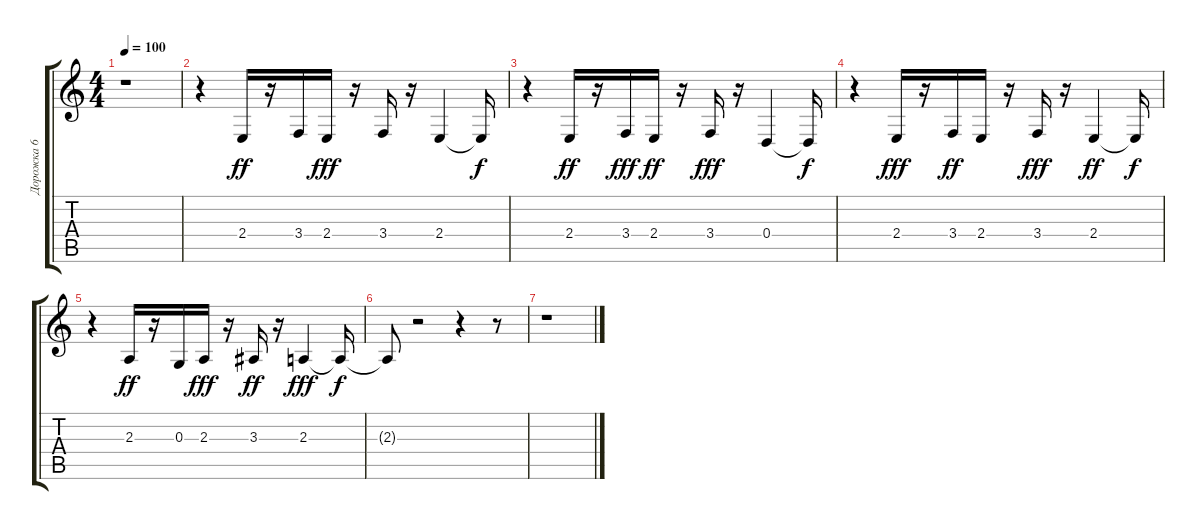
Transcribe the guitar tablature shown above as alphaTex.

\track ("Дорожка 6" "Дорожка 6") {instrument altosax}
\staff {score tabs}
\tuning (E4 B3 G3 D3 A2 E2) {hide}
\ts (4 4)
\tempo 100
\clef g2
\ks c
r.1{dy ff} |
r.4 2.4.16 r.16 3.4.16 2.4.16{dy fff} r.16 3.4.16 r.16 2.4.4 2.4{t}.16{dy f} |
r.4 2.4.16{dy ff} r.16 3.4.16{dy fff} 2.4.16{dy ff} r.16 3.4.16{dy fff} r.16 0.4.4 0.4{t}.16{dy f} |
r.4 2.4.16{dy fff} r.16 3.4.16{dy ff} 2.4.16 r.16 3.4.16{dy fff} r.16 2.4.4{dy ff} 2.4{t}.16{dy f} |
r.4 2.3.16{dy ff} r.16 0.3.16 2.3.16{dy fff} r.16 3.3.16{dy ff} r.16 2.3.4{dy fff} 2.3{t}.16{dy f} |
2.3{t}.8 r.2 r.4 r.8 |
r.1
